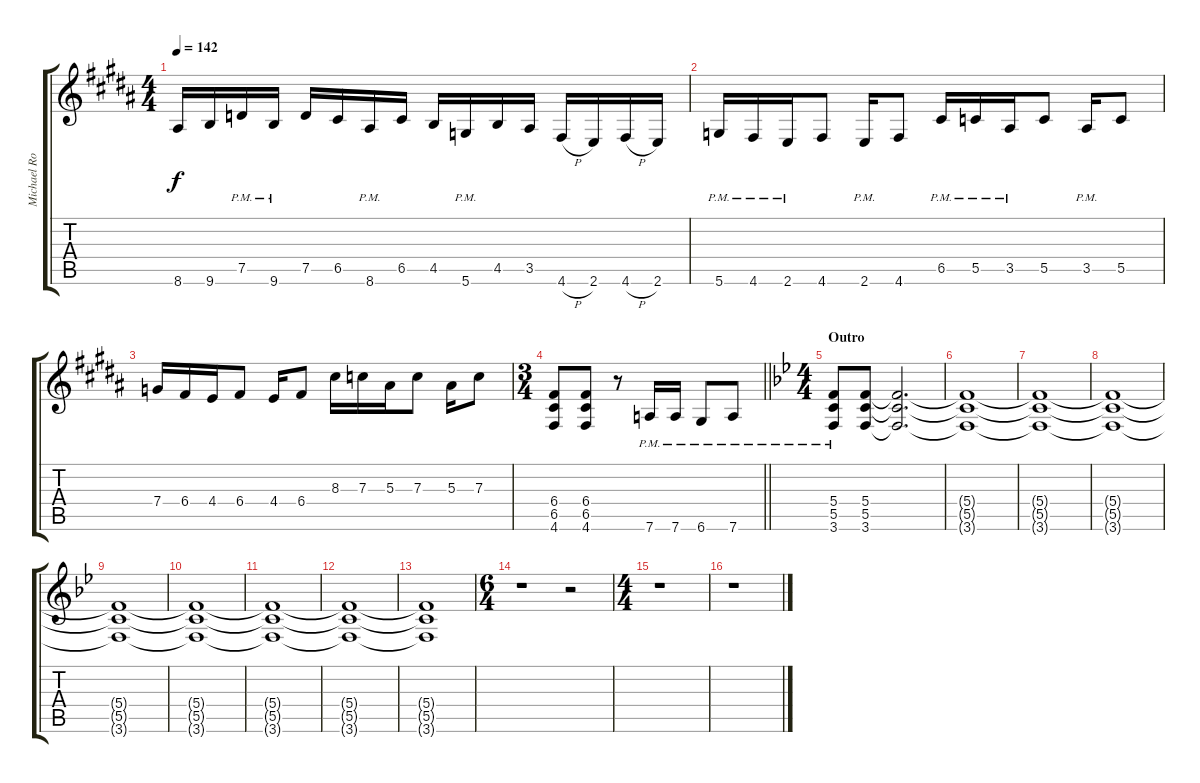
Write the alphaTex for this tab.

\track ("Michael Romeo (guitar)" "Michael Ro") {instrument distortionguitar}
\staff {score tabs}
\tuning (D4 A3 F3 C3 G2 D2) {hide}
\ts (4 4)
\tempo 142
\clef g2
\ks g#minor
8.6.16{dy f} 9.6.16 7.5{pm}.16 9.6{pm}.16 7.5.16 6.5.16 8.6{pm}.16 6.5.16 4.5.16 5.6{pm}.16 4.5.16 3.5.16 4.6{h}.16 2.6.16 4.6{h}.16 2.6.16 |
5.6{pm}.16 4.6{pm}.16 2.6{pm}.16 4.6.8 2.6{pm}.16 4.6.8 6.5{pm}.16 5.5{pm}.16 3.5{pm}.16 5.5.8 3.5{pm}.16 5.5.8 |
7.4.16 6.4.16 4.4.16 6.4.8 4.4.16 6.4.8 8.3.16 7.3.16 5.3.16 7.3.8 5.3.16 7.3.8 |
\ts (3 4)
\barLineRight lightlight
(6.4 6.5 4.6).8 (6.4 6.5 4.6).8 r.8 7.6{pm}.16 7.6{pm}.16 6.6{pm}.8 7.6{pm}.8 |
\ts (4 4)
\section ("" "Outro")
\ks gminor
(5.4{pm} 5.5{pm} 3.6{pm}).8 (5.4 5.5 3.6).8 (5.4{t} 5.5{t} 3.6{t}).2{d} |
(5.4{t} 5.5{t} 3.6{t}).1 |
(5.4{t} 5.5{t} 3.6{t}).1 |
(5.4{t} 5.5{t} 3.6{t}).1 |
(5.4{t} 5.5{t} 3.6{t}).1 |
(5.4{t} 5.5{t} 3.6{t}).1{volume 0} |
(5.4{t} 5.5{t} 3.6{t}).1 |
(5.4{t} 5.5{t} 3.6{t}).1 |
(5.4{t} 5.5{t} 3.6{t}).1 |
\ts (6 4)
r.1 r.2 |
\ts (4 4)
r.1 |
r.1
